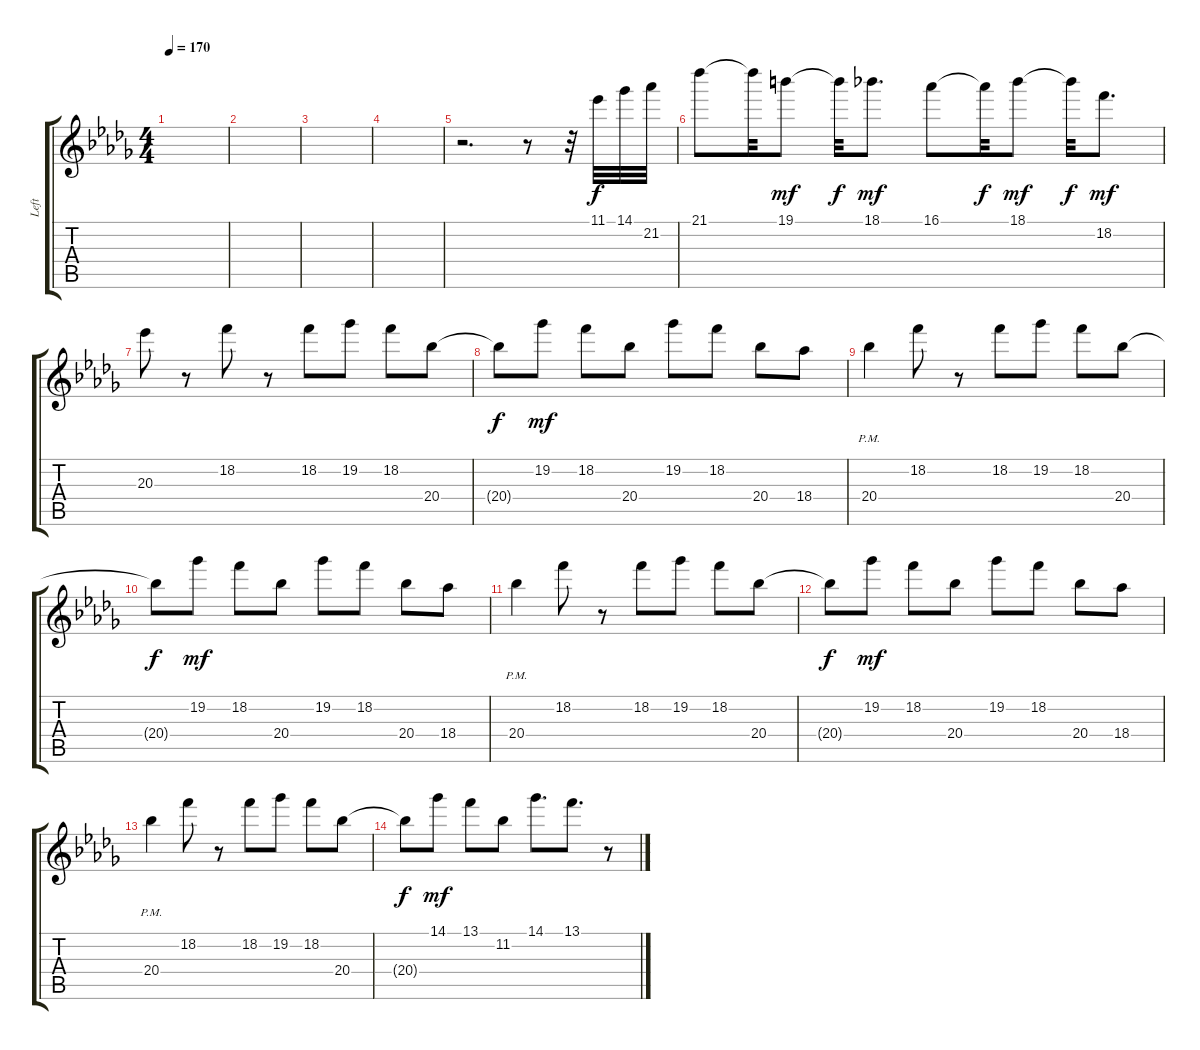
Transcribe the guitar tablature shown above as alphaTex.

\track ("Left" "Left") {instrument overdrivenguitar}
\staff {score tabs}
\tuning (E4 B3 G3 D3 A2 E2) {hide}
\ts (4 4)
\tempo 170
\clef g2
\ks db
|
|
|
|
r.2{d} r.8 r.32 11.1.32 14.1.32 21.2.32 |
21.1.8 21.1{t}.32{dy f} 19.1.8{dy mf} 19.1{t}.32{dy f} 18.1.8{d dy mf} 16.1.8 16.1{t}.32{dy f} 18.1.8{dy mf} 18.1{t}.32{dy f} 18.2.8{d dy mf} |
20.3.8 r.8 18.2.8 r.8 18.2.8 19.2.8 18.2.8 20.4.8 |
20.4{t}.8{dy f} 19.2.8{dy mf} 18.2.8 20.4.8 19.2.8 18.2.8 20.4.8 18.4.8 |
20.4{pm}.4 18.2.8 r.8 18.2.8 19.2.8 18.2.8 20.4.8 |
20.4{t}.8{dy f} 19.2.8{dy mf} 18.2.8 20.4.8 19.2.8 18.2.8 20.4.8 18.4.8 |
20.4{pm}.4 18.2.8 r.8 18.2.8 19.2.8 18.2.8 20.4.8 |
20.4{t}.8{dy f} 19.2.8{dy mf} 18.2.8 20.4.8 19.2.8 18.2.8 20.4.8 18.4.8 |
20.4{pm}.4 18.2.8 r.8 18.2.8 19.2.8 18.2.8 20.4.8 |
20.4{t}.8{dy f} 14.1.8{dy mf} 13.1.8 11.2.8 14.1.8{d} 13.1.8{d} r.8
